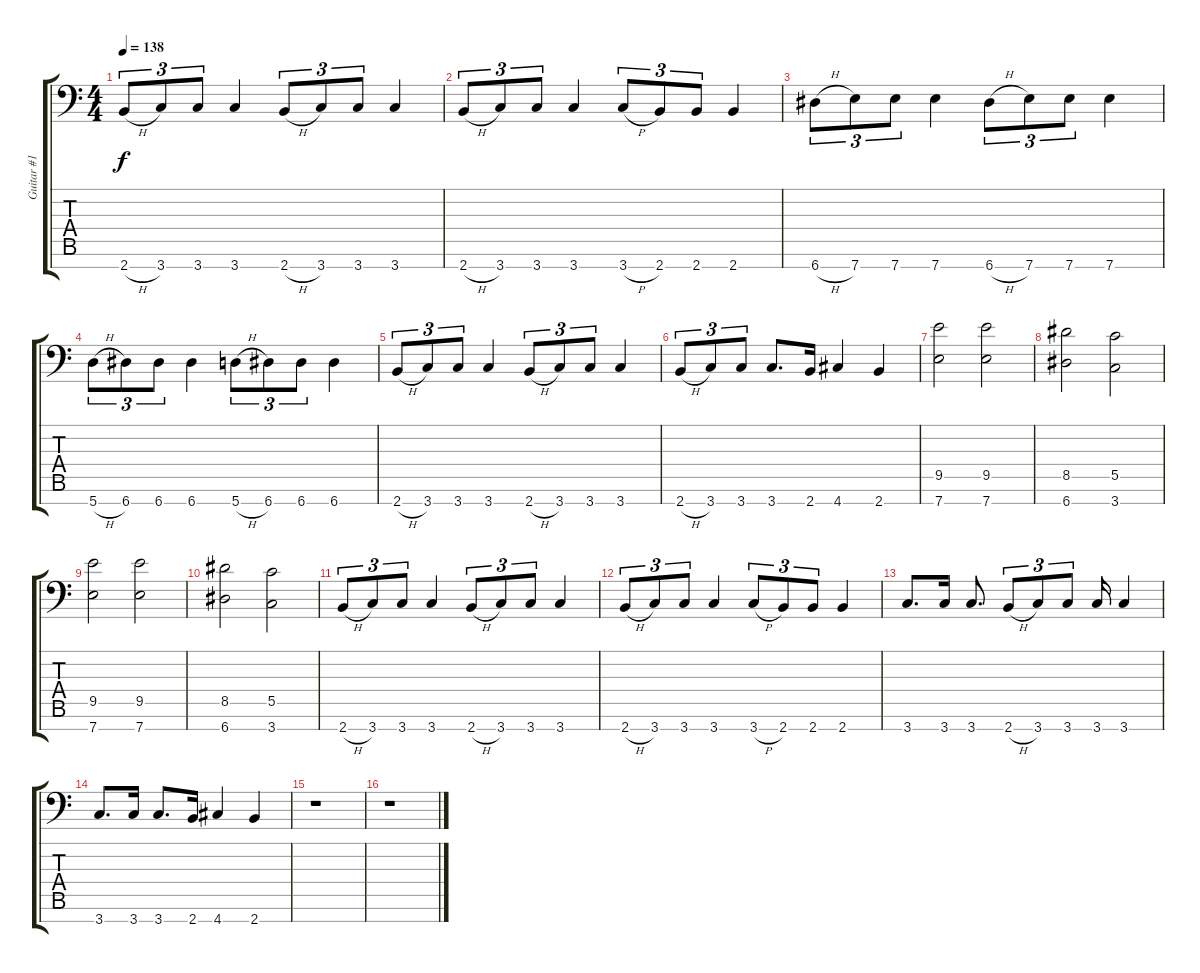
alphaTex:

\track ("Guitar #1" "Guitar #1") {instrument distortionguitar}
\staff {score tabs}
\tuning (D4 A3 F3 C3 G2 D2 A1) {hide}
\ts (4 4)
\tempo 138
\clef f4
\ks c
2.7{h}.8{tu (3 2) dy f} 3.7.8{tu (3 2)} 3.7.8{tu (3 2)} 3.7.4 2.7{h}.8{tu (3 2)} 3.7.8{tu (3 2)} 3.7.8{tu (3 2)} 3.7.4 |
2.7{h}.8{tu (3 2)} 3.7.8{tu (3 2)} 3.7.8{tu (3 2)} 3.7.4 3.7{h}.8{tu (3 2)} 2.7.8{tu (3 2)} 2.7.8{tu (3 2)} 2.7.4 |
6.7{h}.8{tu (3 2)} 7.7.8{tu (3 2)} 7.7.8{tu (3 2)} 7.7.4 6.7{h}.8{tu (3 2)} 7.7.8{tu (3 2)} 7.7.8{tu (3 2)} 7.7.4 |
5.7{h}.8{tu (3 2)} 6.7.8{tu (3 2)} 6.7.8{tu (3 2)} 6.7.4 5.7{h}.8{tu (3 2)} 6.7.8{tu (3 2)} 6.7.8{tu (3 2)} 6.7.4 |
2.7{h}.8{tu (3 2)} 3.7.8{tu (3 2)} 3.7.8{tu (3 2)} 3.7.4 2.7{h}.8{tu (3 2)} 3.7.8{tu (3 2)} 3.7.8{tu (3 2)} 3.7.4 |
2.7{h}.8{tu (3 2)} 3.7.8{tu (3 2)} 3.7.8{tu (3 2)} 3.7.8{d} 2.7.16 4.7.4 2.7.4 |
(9.5 7.7).2 (9.5 7.7).2 |
(8.5 6.7).2 (5.5 3.7).2 |
(9.5 7.7).2 (9.5 7.7).2 |
(8.5 6.7).2 (5.5 3.7).2 |
2.7{h}.8{tu (3 2)} 3.7.8{tu (3 2)} 3.7.8{tu (3 2)} 3.7.4 2.7{h}.8{tu (3 2)} 3.7.8{tu (3 2)} 3.7.8{tu (3 2)} 3.7.4 |
2.7{h}.8{tu (3 2)} 3.7.8{tu (3 2)} 3.7.8{tu (3 2)} 3.7.4 3.7{h}.8{tu (3 2)} 2.7.8{tu (3 2)} 2.7.8{tu (3 2)} 2.7.4 |
3.7.8{d} 3.7.16 3.7.8{d} 2.7{h}.8{tu (3 2)} 3.7.8{tu (3 2)} 3.7.8{tu (3 2)} 3.7.16 3.7.4 |
3.7.8{d} 3.7.16 3.7.8{d} 2.7.16 4.7.4 2.7.4 |
r.1 |
r.1
